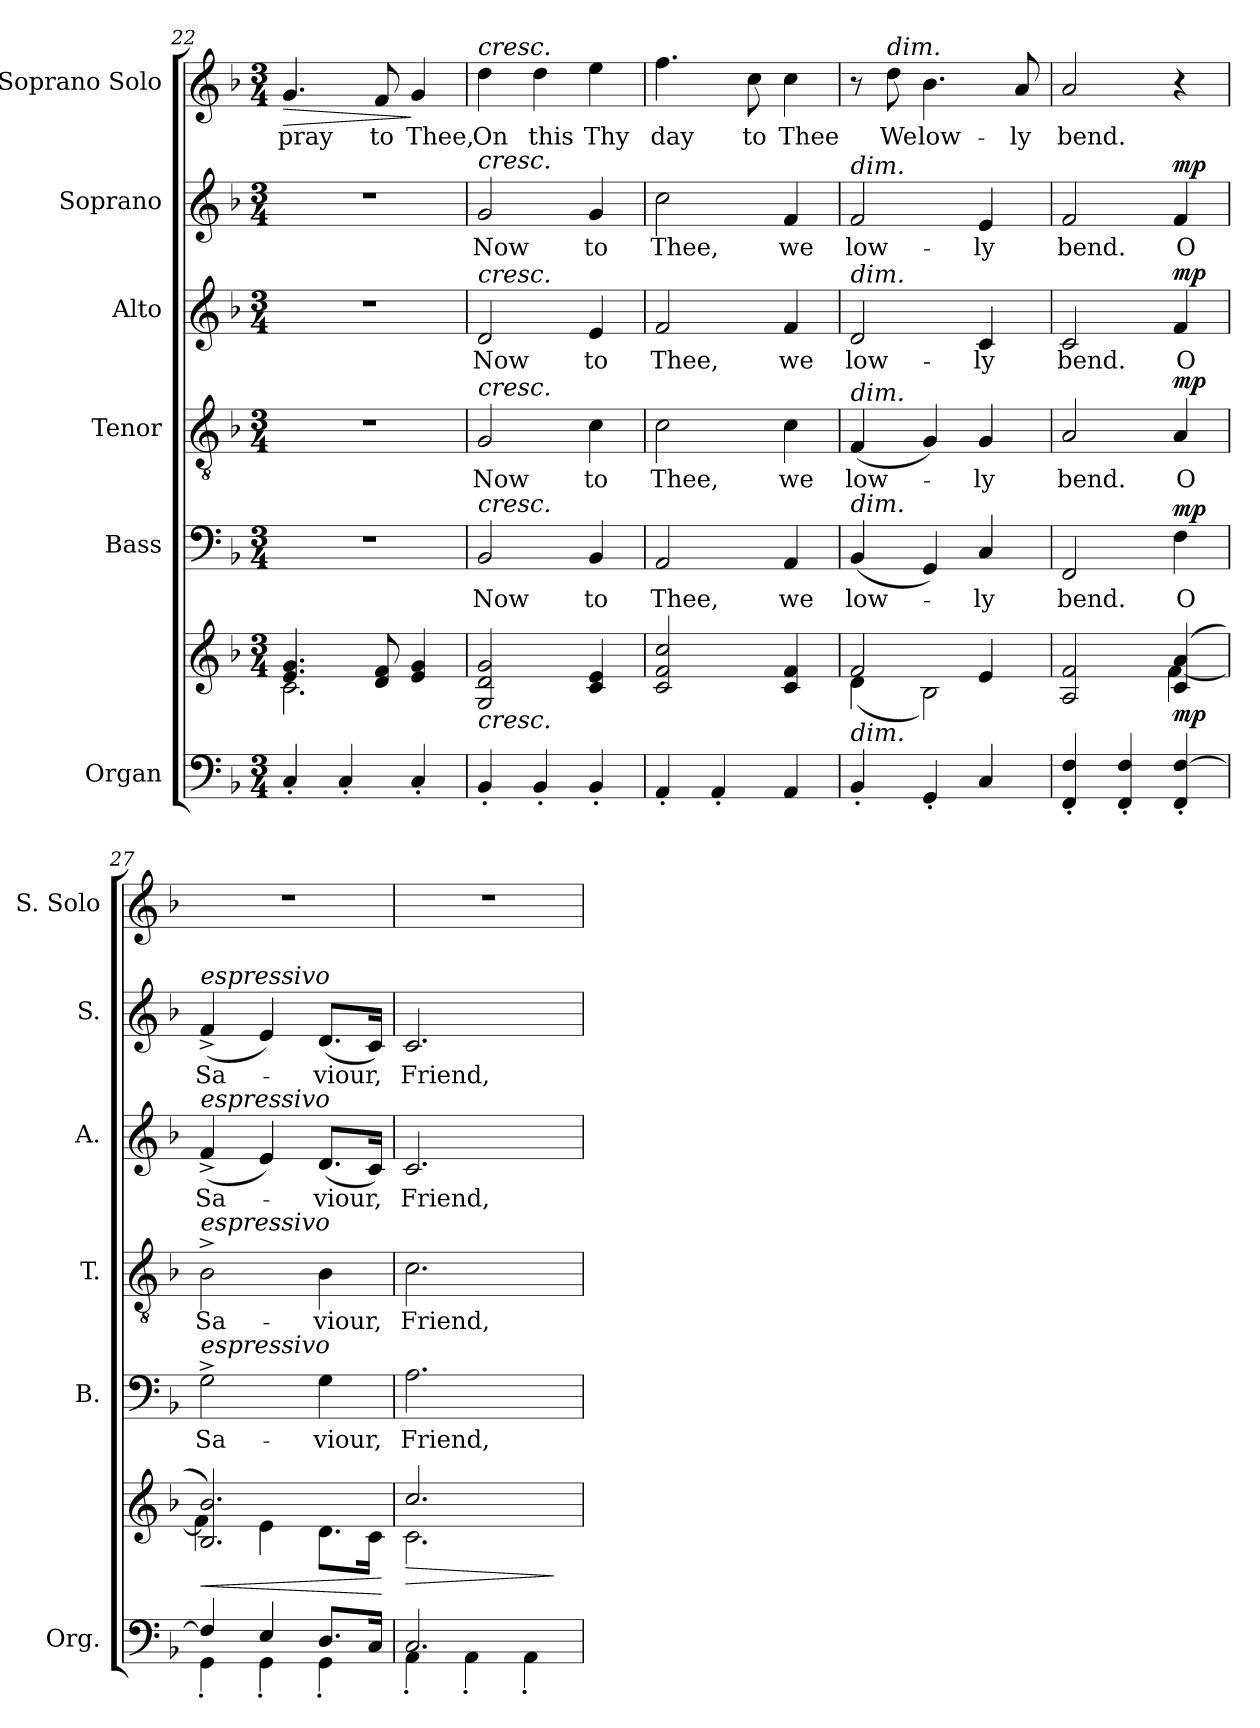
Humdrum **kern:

**kern	**kern	**dynam	**kern	**text	**dynam	**kern	**text	**dynam	**kern	**text	**dynam	**kern	**text	**dynam	**kern	**text	**dynam
*part6	*part6	*part6	*part5	*part5	*part5	*part4	*part4	*part4	*part3	*part3	*part3	*part2	*part2	*part2	*part1	*part1	*part1
*staff7	*staff6	*staff6/7	*staff5	*staff5	*staff5	*staff4	*staff4	*staff4	*staff3	*staff3	*staff3	*staff2	*staff2	*staff2	*staff1	*staff1	*staff1
*I"Organ	*	*	*I"Bass	*	*	*I"Tenor	*	*	*I"Alto	*	*	*I"Soprano	*	*	*I"Soprano Solo	*	*
*I'Org.	*	*	*I'B.	*	*	*I'T.	*	*	*I'A.	*	*	*I'S.	*	*	*I'S. Solo	*	*
!!LO:PB:g=z
*clefF4	*clefG2	*	*clefF4	*	*	*clefGv2	*	*	*clefG2	*	*	*clefG2	*	*	*clefG2	*	*
*	*	*	*	*	*	*ITrd7c12	*	*	*	*	*	*	*	*	*	*	*
*k[b-]	*k[b-]	*	*k[b-]	*	*	*k[b-]	*	*	*k[b-]	*	*	*k[b-]	*	*	*k[b-]	*	*
*F:	*F:	*	*F:	*	*	*F:	*	*	*F:	*	*	*F:	*	*	*F:	*	*
*M3/4	*M3/4	*	*M3/4	*	*	*M3/4	*	*	*M3/4	*	*	*M3/4	*	*	*M3/4	*	*
=22	=22	=22	=22	=22	=22	=22	=22	=22	=22	=22	=22	=22	=22	=22	=22	=22	=22
*	*^	*	*	*	*	*	*	*	*	*	*	*	*	*	*	*	*
!	!	!	!	!LO:N:vis=1	!	!	!LO:N:vis=1	!	!	!LO:N:vis=1	!	!	!LO:N:vis=1	!	!	!	!	!
!	!	!	!	!	!	!	!	!	!	!	!	!	!	!	!	!	!LO:LY:b:color=#000000	!LO:HP:b
4C'i/	4.ei/ 4.gi	2.ci\	.	2.r	.	.	2.r	.	.	2.r	.	.	2.r	.	.	4.gi/	pray	>
4C'i/	.	.	.	.	.	.	.	.	.	.	.	.	.	.	.	.	.	.
!	!	!	!	!	!	!	!	!	!	!	!	!	!	!	!	!	!LO:LY:b:color=#000000	!
.	8di/ 8fi	.	.	.	.	.	.	.	.	.	.	.	.	.	.	8fi/	to	.
!	!	!	!	!	!	!	!	!	!	!	!	!	!	!	!	!	!LO:LY:b:color=#000000	!
4C'i/	4ei/ 4gi	.	.	.	.	.	.	.	.	.	.	.	.	.	.	4gi/	Thee,	]
*	*v	*v	*	*	*	*	*	*	*	*	*	*	*	*	*	*	*	*
=23	=23	=23	=23	=23	=23	=23	=23	=23	=23	=23	=23	=23	=23	=23	=23	=23	=23
!	!	!	!	!LO:LY:b:color=#000000	!	!	!	!	!	!	!	!	!	!	!	!	!
!	!	!	!	!	!	!	!LO:LY:b:color=#000000	!	!	!	!	!	!	!	!	!	!
!	!	!	!	!	!	!	!	!	!	!LO:LY:b:color=#000000	!	!	!	!	!	!	!
!	!	!	!	!	!	!	!	!	!	!	!	!	!LO:LY:b:color=#000000	!	!	!	!
!	!	!	!	!	!	!	!	!	!	!	!	!	!	!	!LO:TX:a:i:t=cresc.	!	!
!	!	!	!	!	!	!	!	!	!	!	!	!LO:TX:a:i:t=cresc.	!	!	!	!	!
!	!	!	!	!	!	!	!	!	!LO:TX:a:i:t=cresc.	!	!	!	!	!	!	!	!
!	!	!	!	!	!	!LO:TX:a:i:t=cresc.	!	!	!	!	!	!	!	!	!	!	!
!	!	!	!LO:TX:a:i:t=cresc.	!	!	!	!	!	!	!	!	!	!	!	!	!	!
!	!LO:TX:b:i:t=cresc.	!	!	!	!	!	!	!	!	!	!	!	!	!	!	!	!
!	!	!	!	!	!	!	!	!	!	!	!	!	!	!	!	!LO:LY:b:color=#000000	!
4BB-'i/	2Gi/ 2di 2gi	.	2BB-i/	Now	.	2GGi/	Now	.	2di/	Now	.	2gi/	Now	.	4ddi\	On	.
!	!	!	!	!	!	!	!	!	!	!	!	!	!	!	!	!LO:LY:b:color=#000000	!
4BB-'i/	.	.	.	.	.	.	.	.	.	.	.	.	.	.	4ddi\	this	.
!	!	!	!	!LO:LY:b:color=#000000	!	!	!	!	!	!	!	!	!	!	!	!	!
!	!	!	!	!	!	!	!LO:LY:b:color=#000000	!	!	!	!	!	!	!	!	!	!
!	!	!	!	!	!	!	!	!	!	!LO:LY:b:color=#000000	!	!	!	!	!	!	!
!	!	!	!	!	!	!	!	!	!	!	!	!	!LO:LY:b:color=#000000	!	!	!	!
!	!	!	!	!	!	!	!	!	!	!	!	!	!	!	!	!LO:LY:b:color=#000000	!
4BB-'i/	4ci/ 4ei	.	4BB-i/	to	.	4Ci\	to	.	4ei/	to	.	4gi/	to	.	4eei\	Thy	.
=24	=24	=24	=24	=24	=24	=24	=24	=24	=24	=24	=24	=24	=24	=24	=24	=24	=24
!	!	!	!	!LO:LY:b:color=#000000	!	!	!	!	!	!	!	!	!	!	!	!	!
!	!	!	!	!	!	!	!LO:LY:b:color=#000000	!	!	!	!	!	!	!	!	!	!
!	!	!	!	!	!	!	!	!	!	!LO:LY:b:color=#000000	!	!	!	!	!	!	!
!	!	!	!	!	!	!	!	!	!	!	!	!	!LO:LY:b:color=#000000	!	!	!	!
!	!	!	!	!	!	!	!	!	!	!	!	!	!	!	!	!LO:LY:b:color=#000000	!
4AA'i/	2ci/ 2fi 2cci	.	2AAi/	Thee,	.	2Ci\	Thee,	.	2fi/	Thee,	.	2cci\	Thee,	.	4.ffi\	day	.
4AA'i/	.	.	.	.	.	.	.	.	.	.	.	.	.	.	.	.	.
!	!	!	!	!	!	!	!	!	!	!	!	!	!	!	!	!LO:LY:b:color=#000000	!
.	.	.	.	.	.	.	.	.	.	.	.	.	.	.	8cci\	to	.
!	!	!	!	!LO:LY:b:color=#000000	!	!	!	!	!	!	!	!	!	!	!	!	!
!	!	!	!	!	!	!	!LO:LY:b:color=#000000	!	!	!	!	!	!	!	!	!	!
!	!	!	!	!	!	!	!	!	!	!LO:LY:b:color=#000000	!	!	!	!	!	!	!
!	!	!	!	!	!	!	!	!	!	!	!	!	!LO:LY:b:color=#000000	!	!	!	!
!	!	!	!	!	!	!	!	!	!	!	!	!	!	!	!	!LO:LY:b:color=#000000	!
4AAi/	4ci/ 4fi	.	4AAi/	we	.	4Ci\	we	.	4fi/	we	.	4fi/	we	.	4cci\	Thee	.
=25	=25	=25	=25	=25	=25	=25	=25	=25	=25	=25	=25	=25	=25	=25	=25	=25	=25
*	*^	*	*	*	*	*	*	*	*	*	*	*	*	*	*	*	*
!	!	!	!	!	!LO:LY:b:color=#000000	!	!	!	!	!	!	!	!	!	!	!	!	!
!	!	!	!	!	!	!	!	!LO:LY:b:color=#000000	!	!	!	!	!	!	!	!	!	!
!	!	!	!	!	!	!	!	!	!	!	!LO:LY:b:color=#000000	!	!	!	!	!	!	!
!	!	!	!	!	!	!	!	!	!	!	!	!	!LO:TX:a:i:t=dim.	!	!	!	!	!
!	!	!	!	!	!	!	!	!	!	!LO:TX:a:i:t=dim.	!	!	!	!	!	!	!	!
!	!	!	!	!	!	!	!LO:TX:a:i:t=dim.	!	!	!	!	!	!	!	!	!	!	!
!	!	!	!	!LO:TX:a:i:t=dim.	!	!	!	!	!	!	!	!	!	!	!	!	!	!
!	!LO:TX:b:i:t=dim.	!	!	!	!	!	!	!	!	!	!	!	!	!	!	!	!	!
!	!	!	!	!	!	!	!	!	!	!	!	!	!	!LO:LY:b:color=#000000	!	!	!	!
4BB-'i/	2fi/	(4di\	.	(4BB-i/	low-	.	(4FFi/	low-	.	2di/	low-	.	2fi/	low-	.	8r	.	.
!	!	!	!	!	!	!	!	!	!	!	!	!	!	!	!	!LO:TX:a:i:t=dim.	!	!
!	!	!	!	!	!	!	!	!	!	!	!	!	!	!	!	!	!LO:LY:b:color=#000000	!
.	.	.	.	.	.	.	.	.	.	.	.	.	.	.	.	8ddi\	We	.
!	!	!	!	!	!	!	!	!	!	!	!	!	!	!	!	!	!LO:LY:b:color=#000000	!
4GG'i/	.	2B-i\)	.	4GGi/)	.	.	4GGi/)	.	.	.	.	.	.	.	.	4.b-i\	low-	.
!	!	!	!	!	!LO:LY:b:color=#000000	!	!	!	!	!	!	!	!	!	!	!	!	!
!	!	!	!	!	!	!	!	!LO:LY:b:color=#000000	!	!	!	!	!	!	!	!	!	!
!	!	!	!	!	!	!	!	!	!	!	!LO:LY:b:color=#000000	!	!	!	!	!	!	!
!	!	!	!	!	!	!	!	!	!	!	!	!	!	!LO:LY:b:color=#000000	!	!	!	!
4Ci/	4ei/	.	.	4Ci/	-ly	.	4GGi/	-ly	.	4ci/	-ly	.	4ei/	-ly	.	.	.	.
!	!	!	!	!	!	!	!	!	!	!	!	!	!	!	!	!	!LO:LY:b:color=#000000	!
.	.	.	.	.	.	.	.	.	.	.	.	.	.	.	.	8ai/	-ly	.
=26	=26	=26	=26	=26	=26	=26	=26	=26	=26	=26	=26	=26	=26	=26	=26	=26	=26	=26
!	!	!	!	!	!LO:LY:b:color=#000000	!	!	!	!	!	!	!	!	!	!	!	!	!
!	!	!	!	!	!	!	!	!LO:LY:b:color=#000000	!	!	!	!	!	!	!	!	!	!
!	!	!	!	!	!	!	!	!	!	!	!LO:LY:b:color=#000000	!	!	!	!	!	!	!
!	!	!	!	!	!	!	!	!	!	!	!	!	!	!LO:LY:b:color=#000000	!	!	!	!
!	!	!	!	!	!	!	!	!	!	!	!	!	!	!	!	!	!LO:LY:b:color=#000000	!
4FFi/' 4Fi'	2Ai/ 2fi	2ryy	.	2FFi/	bend.	.	2AAi/	bend.	.	2ci/	bend.	.	2fi/	bend.	.	2ai/	bend.	.
4FFi/' 4Fi'	.	.	.	.	.	.	.	.	.	.	.	.	.	.	.	.	.	.
!	!	!	!	!	!LO:LY:b:color=#000000	!	!	!	!	!	!	!	!	!	!	!	!	!
!	!	!	!	!	!	!	!	!LO:LY:b:color=#000000	!	!	!	!	!	!	!	!	!	!
!	!	!	!	!	!	!	!	!	!	!	!LO:LY:b:color=#000000	!	!	!	!	!	!	!
!	!	!	!	!	!	!	!	!	!	!	!	!	!	!LO:LY:b:color=#000000	!	!	!	!
4FFi/' [>4Fi'	(4ci/ 4ai	[<4fi\	mp	4Fi\	O	mp	4AAi/	O	mp	4fi/	O	mp	4fi/	O	mp	4r	.	.
=27	=27	=27	=27	=27	=27	=27	=27	=27	=27	=27	=27	=27	=27	=27	=27	=27	=27	=27
*^	*	*	*	*	*	*	*	*	*	*	*	*	*	*	*	*	*	*
!	!	!	!	!LO:HP:b	!	!	!	!	!	!	!	!	!	!	!	!	!	!	!
!	!	!	!	!	!	!LO:LY:b:color=#000000	!	!	!	!	!	!	!	!	!	!	!	!	!
!	!	!	!	!	!	!	!	!	!LO:LY:b:color=#000000	!	!	!	!	!	!	!	!	!	!
!	!	!	!	!	!	!	!	!	!	!	!	!LO:LY:b:color=#000000	!	!	!	!	!	!	!
!	!	!	!	!	!	!	!	!	!	!	!	!	!	!LO:TX:a:i:t=espressivo	!	!	!	!	!
!	!	!	!	!	!	!	!	!	!	!	!LO:TX:a:i:t=espressivo	!	!	!	!	!	!	!	!
!	!	!	!	!	!	!	!	!LO:TX:a:i:t=espressivo	!	!	!	!	!	!	!	!	!	!	!
!	!	!	!	!	!LO:TX:a:i:t=espressivo	!	!	!	!	!	!	!	!	!	!	!	!	!	!
!	!	!	!	!	!	!	!	!	!	!	!	!	!	!	!LO:LY:b:color=#000000	!	!LO:N:vis=1	!	!
4Fi/]	4GG'i\	2.B-i/ 2.b-i)	4fi\]	<	2G^i\	Sa-	.	2BB-^i\	Sa--	.	(4f^i/	Sa-	.	(4f^i/	Sa-	.	2.r	.	.
4Ei/	4GG'i\	.	4ei\	.	.	.	.	.	.	.	4ei/)	.	.	4ei/)	.	.	.	.	.
!	!	!	!	!	!	!LO:LY:b:color=#000000	!	!	!	!	!	!	!	!	!	!	!	!	!
!	!	!	!	!	!	!	!	!	!LO:LY:b:color=#000000	!	!	!	!	!	!	!	!	!	!
!	!	!	!	!	!	!	!	!	!	!	!	!LO:LY:b:color=#000000	!	!	!	!	!	!	!
!	!	!	!	!	!	!	!	!	!	!	!	!	!	!	!LO:LY:b:color=#000000	!	!	!	!
8.Di/L	4GG'i\	.	8.di\L	.	4Gi\	-viour,	.	4BB-i\	-viour,	.	(8.di/L	-viour,	.	(8.di/L	-viour,	.	.	.	.
16Ci/Jk	.	.	16ci\Jk	.	.	.	.	.	.	.	16ci/Jk)	.	.	16ci/Jk)	.	.	.	.	.
*v	*v	*	*	*	*	*	*	*	*	*	*	*	*	*	*	*	*	*	*
*	*v	*v	*	*	*	*	*	*	*	*	*	*	*	*	*	*	*	*
.	.	[	.	.	.	.	.	.	.	.	.	.	.	.	.	.	.
=28	=28	=28	=28	=28	=28	=28	=28	=28	=28	=28	=28	=28	=28	=28	=28	=28	=28
*^	*	*	*	*	*	*	*	*	*	*	*	*	*	*	*	*	*
!	!	!	!LO:HP:b	!	!	!	!	!	!	!	!	!	!	!	!	!	!	!
*	*	*^	*	*	*	*	*	*	*	*	*	*	*	*	*	*	*	*
!	!	!	!	!	!	!LO:LY:b:color=#000000	!	!	!	!	!	!	!	!	!	!	!	!	!
!	!	!	!	!	!	!	!	!	!LO:LY:b:color=#000000	!	!	!	!	!	!	!	!	!	!
!	!	!	!	!	!	!	!	!	!	!	!	!LO:LY:b:color=#000000	!	!	!	!	!	!	!
!	!	!	!	!	!	!	!	!	!	!	!	!	!	!	!LO:LY:b:color=#000000	!	!LO:N:vis=1	!	!
2.Ci/	4AA'i\	2.cci/	2.ci\	>	2.Ai\	Friend,	.	2.Ci\	Friend,	.	2.ci/	Friend,	.	2.ci/	Friend,	.	2.r	.	.
.	4AA'i\	.	.	.	.	.	.	.	.	.	.	.	.	.	.	.	.	.	.
.	4AA'i\	.	.	.	.	.	.	.	.	.	.	.	.	.	.	.	.	.	.
*v	*v	*	*	*	*	*	*	*	*	*	*	*	*	*	*	*	*	*	*
*	*v	*v	*	*	*	*	*	*	*	*	*	*	*	*	*	*	*	*
.	.	]	.	.	.	.	.	.	.	.	.	.	.	.	.	.	.
=	=	=	=	=	=	=	=	=	=	=	=	=	=	=	=	=	=
*-	*-	*-	*-	*-	*-	*-	*-	*-	*-	*-	*-	*-	*-	*-	*-	*-	*-
